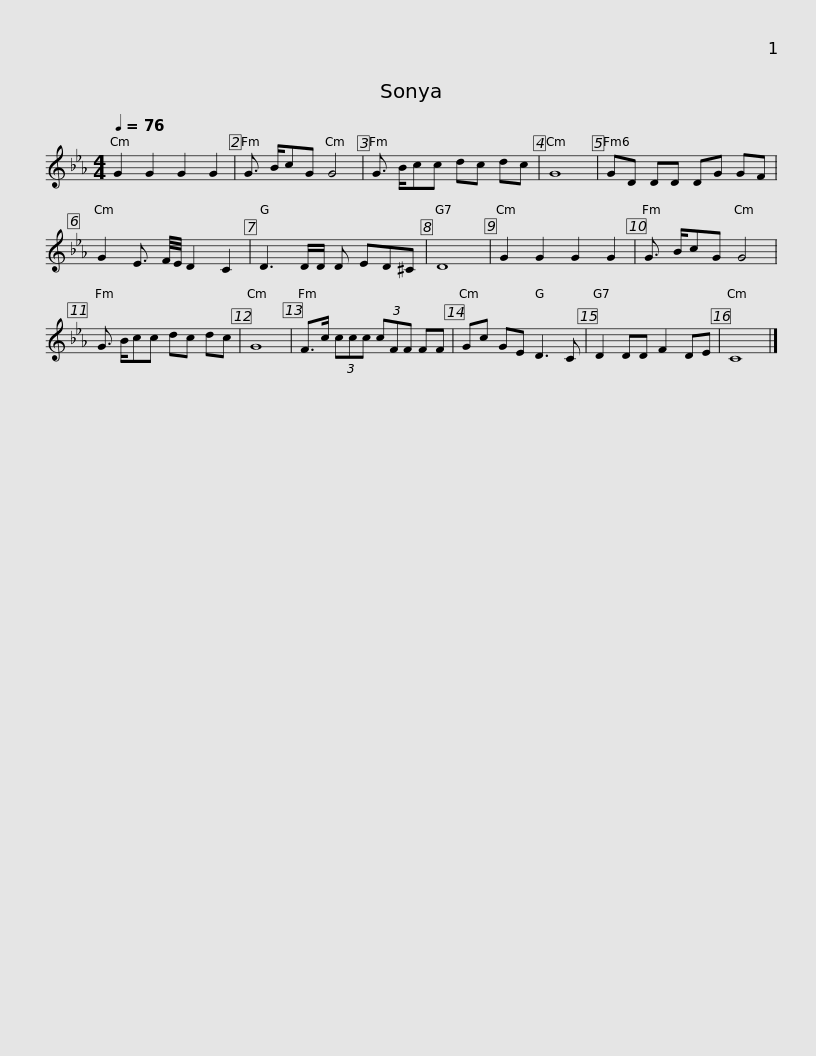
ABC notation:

X:1
L:1/8
Q:1/4=76
M:4/4
I:linebreak $
K:Cmin
V:1 treble
V:1
 G2 G2 G2 G2 | G3/2 B/cG G4 | G3/2 B/cc dc dc | G8 | GD DD DG GF | %5
 G2 E3/2 F/4E/4 D2 C2 |$ D3 D/D/ D ED^C | D8 | G2 G2 G2 G2 | G3/2 B/cG G4 | %10
 G3/2 B/cc dc dc | G8 | F>c (3ccc (3cFF FF |$ Gc GE D3 C | D2 DD F2 DE | %15
 C8 |] %16
